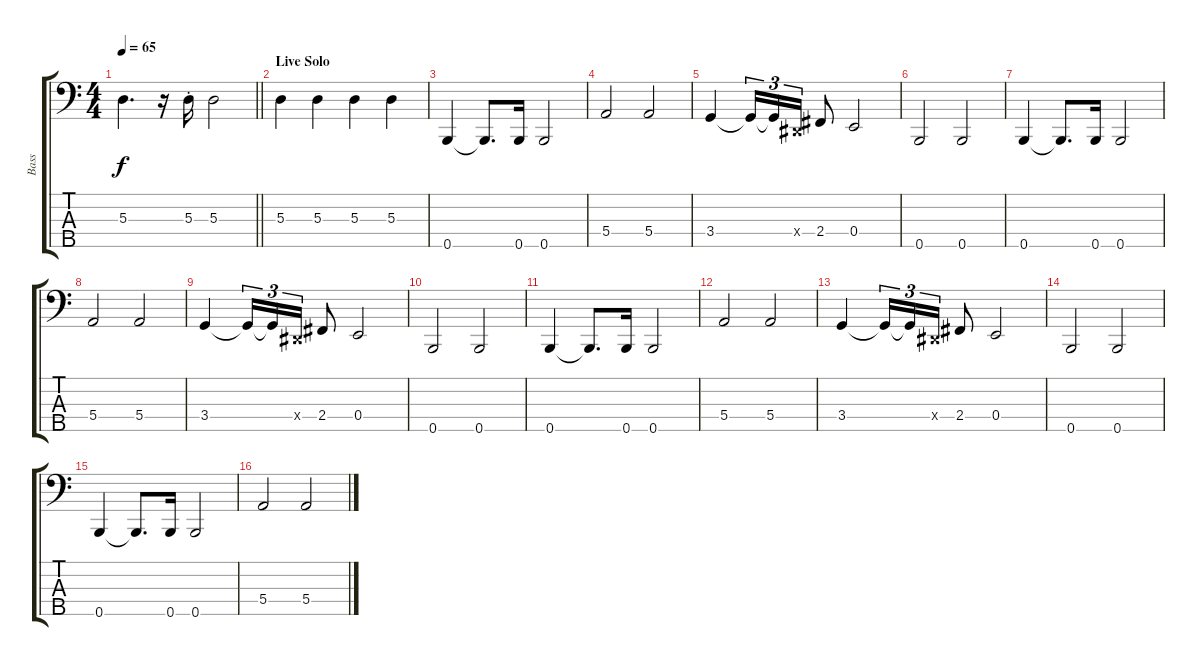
\track ("Bass" "Bass") {instrument electricbassfinger}
\staff {score tabs}
\tuning (G2 D2 A1 E1 B0) {hide}
\ts (4 4)
\tempo 65
\clef f4
\barLineRight lightlight
\ks c
5.3.4{d dy f instrument electricbassfinger} r.16 5.3{st}.16 5.3.2 |
\section ("" "Live Solo")
5.3.4 5.3.4 5.3.4 5.3.4 |
0.5.4 0.5{t}.8{d} 0.5.16 0.5.2 |
5.4.2 5.4.2 |
3.4.4 3.4{t}.16{tu (3 2)} 3.4{t}.16{tu (3 2)} -1.4{x}.16{tu (3 2)} 2.4.8 0.4.2 |
0.5.2 0.5.2 |
0.5.4 0.5{t}.8{d} 0.5.16 0.5.2 |
5.4.2 5.4.2 |
3.4.4 3.4{t}.16{tu (3 2)} 3.4{t}.16{tu (3 2)} -1.4{x}.16{tu (3 2)} 2.4.8 0.4.2 |
0.5.2 0.5.2 |
0.5.4 0.5{t}.8{d} 0.5.16 0.5.2 |
5.4.2 5.4.2 |
3.4.4 3.4{t}.16{tu (3 2)} 3.4{t}.16{tu (3 2)} -1.4{x}.16{tu (3 2)} 2.4.8 0.4.2 |
0.5.2 0.5.2 |
0.5.4 0.5{t}.8{d} 0.5.16 0.5.2 |
5.4.2 5.4.2
